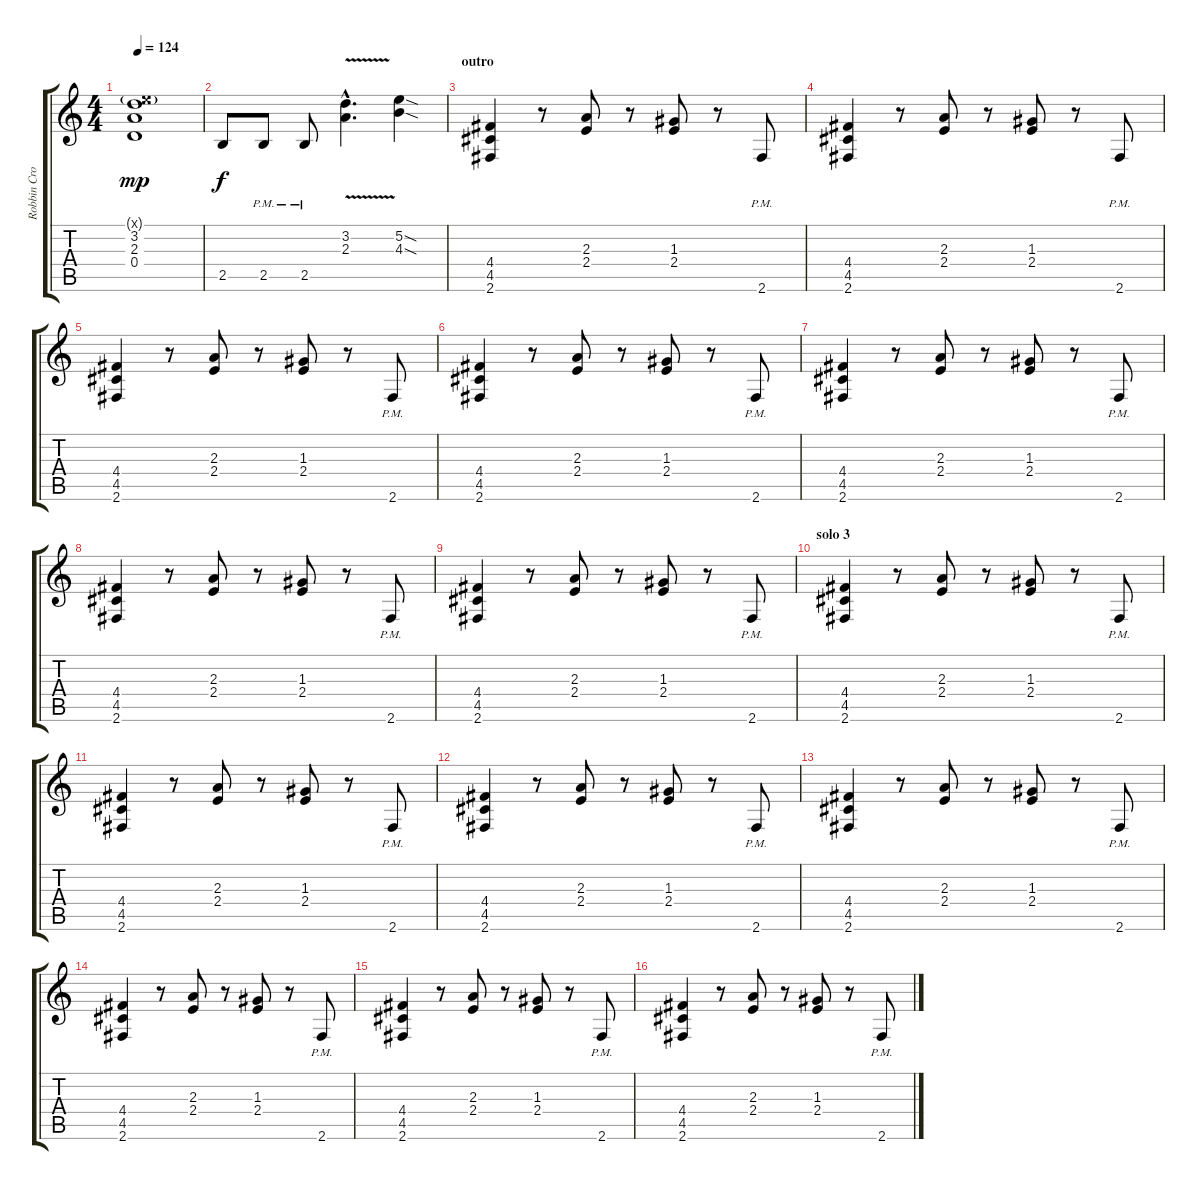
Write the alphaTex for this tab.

\track ("Robbin Crosby" "Robbin Cro") {instrument overdrivenguitar}
\staff {score tabs}
\tuning (E4 B3 G3 D3 A2 E2) {hide}
\ts (4 4)
\tempo 124
\clef g2
\ks c
(0.1{g x} 3.2 2.3 0.4).1{dy mp} |
2.5.8{dy f} 2.5{pm}.8 2.5{pm}.8 (3.2{v hac} 2.3{v hac}).4{d} (5.2{sod} 4.3{sod}).4 |
\section ("" "outro")
(4.4 4.5 2.6).4 r.8 (2.3 2.4).8 r.8 (1.3 2.4).8 r.8 2.6{pm}.8 |
(4.4 4.5 2.6).4 r.8 (2.3 2.4).8 r.8 (1.3 2.4).8 r.8 2.6{pm}.8 |
(4.4 4.5 2.6).4 r.8 (2.3 2.4).8 r.8 (1.3 2.4).8 r.8 2.6{pm}.8 |
(4.4 4.5 2.6).4 r.8 (2.3 2.4).8 r.8 (1.3 2.4).8 r.8 2.6{pm}.8 |
(4.4 4.5 2.6).4 r.8 (2.3 2.4).8 r.8 (1.3 2.4).8 r.8 2.6{pm}.8 |
(4.4 4.5 2.6).4 r.8 (2.3 2.4).8 r.8 (1.3 2.4).8 r.8 2.6{pm}.8 |
(4.4 4.5 2.6).4 r.8 (2.3 2.4).8 r.8 (1.3 2.4).8 r.8 2.6{pm}.8 |
\section ("" "solo 3")
(4.4 4.5 2.6).4 r.8 (2.3 2.4).8 r.8 (1.3 2.4).8 r.8 2.6{pm}.8 |
(4.4 4.5 2.6).4 r.8 (2.3 2.4).8 r.8 (1.3 2.4).8 r.8 2.6{pm}.8 |
(4.4 4.5 2.6).4 r.8 (2.3 2.4).8 r.8 (1.3 2.4).8 r.8 2.6{pm}.8 |
(4.4 4.5 2.6).4 r.8 (2.3 2.4).8 r.8 (1.3 2.4).8 r.8 2.6{pm}.8 |
(4.4 4.5 2.6).4 r.8 (2.3 2.4).8 r.8 (1.3 2.4).8 r.8 2.6{pm}.8 |
(4.4 4.5 2.6).4 r.8 (2.3 2.4).8 r.8 (1.3 2.4).8 r.8 2.6{pm}.8 |
(4.4 4.5 2.6).4 r.8 (2.3 2.4).8 r.8 (1.3 2.4).8 r.8 2.6{pm}.8
